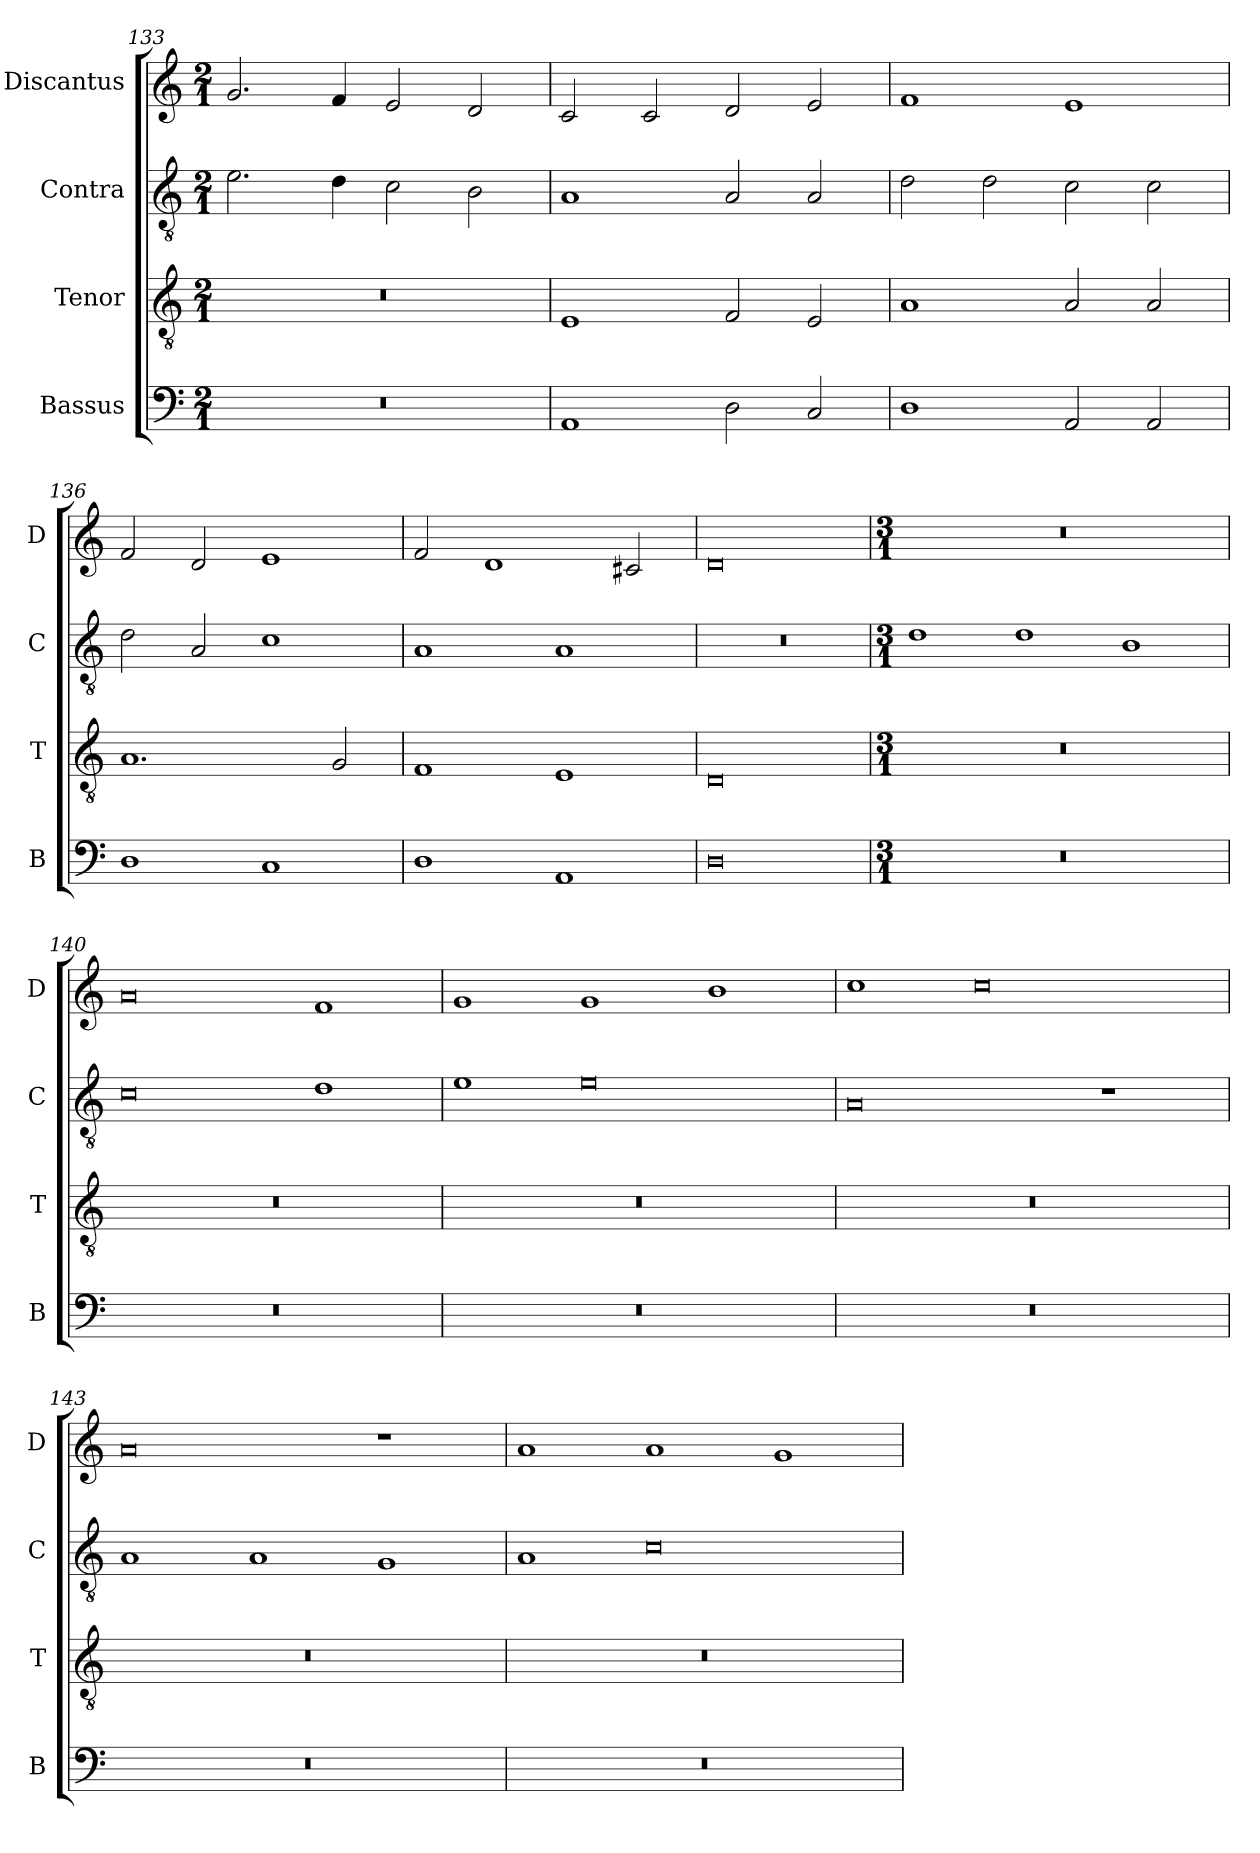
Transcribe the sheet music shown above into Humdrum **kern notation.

**kern	**kern	**kern	**kern
*part4	*part3	*part2	*part1
*staff4	*staff3	*staff2	*staff1
*I"Bassus	*I"Tenor	*I"Contra	*I"Discantus
*I'B	*I'T	*I'C	*I'D
*clefF4	*clefGv2	*clefGv2	*clefG2
*k[]	*k[]	*k[]	*k[]
*M2/1	*M2/1	*M2/1	*M2/1
=133	=133	=133	=133
0r	0r	2.e\	2.g/
.	.	4d\	4f/
.	.	2c\	2e/
.	.	2B\	2d/
=134	=134	=134	=134
1AA	1E	1A	2c/
.	.	.	2c/
2D\	2F/	2A/	2d/
2C/	2E/	2A/	2e/
=135	=135	=135	=135
1D	1A	2d\	1f
.	.	2d\	.
2AA/	2A/	2c\	1e
2AA/	2A/	2c\	.
=136	=136	=136	=136
1D	1.A	2d\	2f/
.	.	2A/	2d/
1C	.	1c	1e
.	2G/	.	.
=137	=137	=137	=137
1D	1F	1A	2f/
.	.	.	1d
1AA	1E	1A	.
.	.	.	2c#X/
=138	=138	=138	=138
0D	0D	0r	0d
=139	=139	=139	=139
*M3/1	*M3/1	*M3/1	*M3/1
0.r	0.r	1d	0.r
.	.	1d	.
.	.	1B	.
=140	=140	=140	=140
0.r	0.r	0c	0a
.	.	1d	1f
=141	=141	=141	=141
0.r	0.r	1e	1g
.	.	0e	1g
.	.	.	1b
=142	=142	=142	=142
0.r	0.r	0A	1cc
.	.	.	0cc
.	.	1r	.
=143	=143	=143	=143
0.r	0.r	1A	0a
.	.	1A	.
.	.	1G	1r
=144	=144	=144	=144
0.r	0.r	1A	1a
.	.	0c	1a
.	.	.	1g
=	=	=	=
*-	*-	*-	*-
